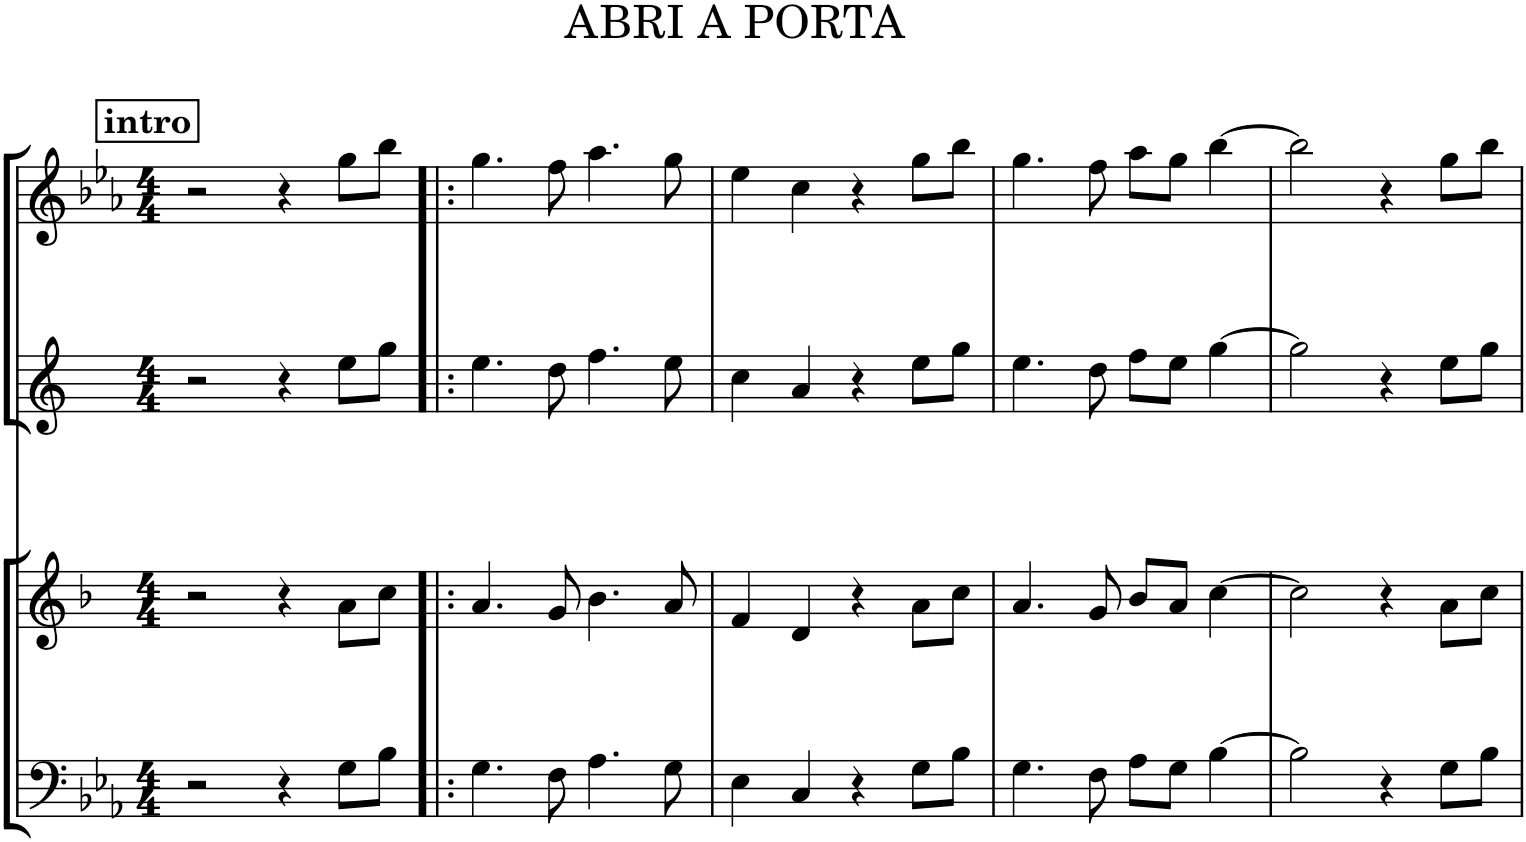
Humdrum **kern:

**kern	**kern	**kern	**kern
*part4	*part3	*part2	*part1
*staff4	*staff3	*staff2	*staff1
*I"Trombone	*I"Trompete em Bb	*I"Saxofone Alto	*I"Flute
*I'Trb	*I'Tpt	*	*I'Fl
*clefF4	*clefG2	*clefG2	*clefG2
*	*Trd1c2	*Trd5c9	*
*k[b-e-a-]	*k[b-]	*k[]	*k[b-e-a-]
*M4/4	*M4/4	*M4/4	*M4/4
!!LO:REH:place=s1:a:B:cj:fs=12:t=intro
=1	=1	=1	=1
2r	2r	2r	2r
4r	4r	4r	4r
8G\L	8a\L	8ee\L	8gg\L
8B-\J	8cc\J	8gg\J	8bb-\J
=2!|:	=2!|:	=2!|:	=2!|:
4.G\	4.a/	4.ee\	4.gg\
8F\	8g/	8dd\	8ff\
4.A-\	4.b-\	4.ff\	4.aa-\
8G\	8a/	8ee\	8gg\
=3	=3	=3	=3
4E-\	4f/	4cc\	4ee-\
4C/	4d/	4a/	4cc\
4r	4r	4r	4r
8G\L	8a\L	8ee\L	8gg\L
8B-\J	8cc\J	8gg\J	8bb-\J
=4	=4	=4	=4
4.G\	4.a/	4.ee\	4.gg\
8F\	8g/	8dd\	8ff\
8A-\L	8b-/L	8ff\L	8aa-\L
8G\J	8a/J	8ee\J	8gg\J
[4B-\	[4cc\	[4gg\	[4bb-\
=5	=5	=5	=5
2B-\]	2cc\]	2gg\]	2bb-\]
4r	4r	4r	4r
8G\L	8a\L	8ee\L	8gg\L
8B-\J	8cc\J	8gg\J	8bb-\J
=	=	=	=
*-	*-	*-	*-
